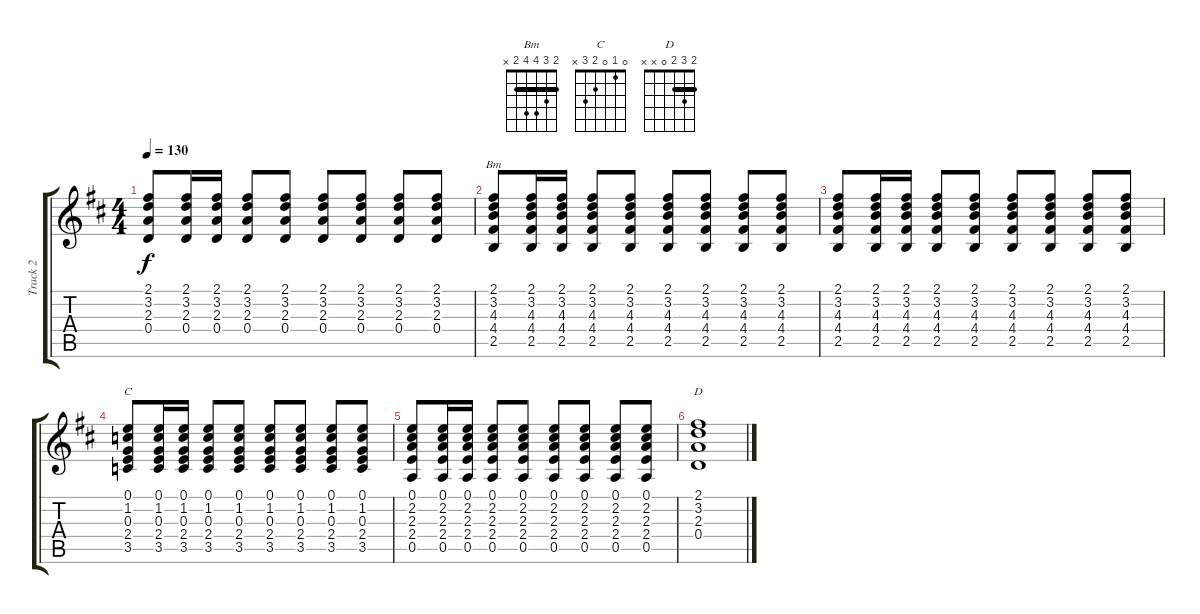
\track ("Track 2" "Track 2") {instrument acousticguitarsteel}
\staff {score tabs}
\tuning (E4 B3 G3 D3 A2 E2) {hide}
\chord ("Bm" 2 3 4 4 2 x) {barre 2}
\chord ("C" 0 1 0 2 3 x)
\chord ("D" 2 3 2 0 x x) {barre 2}
\ts (4 4)
\tempo 130
\clef g2
\ks d
(2.1 3.2 2.3 0.4).8{dy f} (2.1 3.2 2.3 0.4).16 (2.1 3.2 2.3 0.4).16 (2.1 3.2 2.3 0.4).8 (2.1 3.2 2.3 0.4).8 (2.1 3.2 2.3 0.4).8 (2.1 3.2 2.3 0.4).8 (2.1 3.2 2.3 0.4).8 (2.1 3.2 2.3 0.4).8 |
(2.1 3.2 4.3 4.4 2.5).8{ch "Bm"} (2.1 3.2 4.3 4.4 2.5).16 (2.1 3.2 4.3 4.4 2.5).16 (2.1 3.2 4.3 4.4 2.5).8 (2.1 3.2 4.3 4.4 2.5).8 (2.1 3.2 4.3 4.4 2.5).8 (2.1 3.2 4.3 4.4 2.5).8 (2.1 3.2 4.3 4.4 2.5).8 (2.1 3.2 4.3 4.4 2.5).8 |
(2.1 3.2 4.3 4.4 2.5).8 (2.1 3.2 4.3 4.4 2.5).16 (2.1 3.2 4.3 4.4 2.5).16 (2.1 3.2 4.3 4.4 2.5).8 (2.1 3.2 4.3 4.4 2.5).8 (2.1 3.2 4.3 4.4 2.5).8 (2.1 3.2 4.3 4.4 2.5).8 (2.1 3.2 4.3 4.4 2.5).8 (2.1 3.2 4.3 4.4 2.5).8 |
(0.1 1.2 0.3 2.4 3.5).8{ch "C"} (0.1 1.2 0.3 2.4 3.5).16 (0.1 1.2 0.3 2.4 3.5).16 (0.1 1.2 0.3 2.4 3.5).8 (0.1 1.2 0.3 2.4 3.5).8 (0.1 1.2 0.3 2.4 3.5).8 (0.1 1.2 0.3 2.4 3.5).8 (0.1 1.2 0.3 2.4 3.5).8 (0.1 1.2 0.3 2.4 3.5).8 |
(0.1 2.2 2.3 2.4 0.5).8 (0.1 2.2 2.3 2.4 0.5).16 (0.1 2.2 2.3 2.4 0.5).16 (0.1 2.2 2.3 2.4 0.5).8 (0.1 2.2 2.3 2.4 0.5).8 (0.1 2.2 2.3 2.4 0.5).8 (0.1 2.2 2.3 2.4 0.5).8 (0.1 2.2 2.3 2.4 0.5).8 (0.1 2.2 2.3 2.4 0.5).8 |
(2.1 3.2 2.3 0.4).1{ch "D"}
